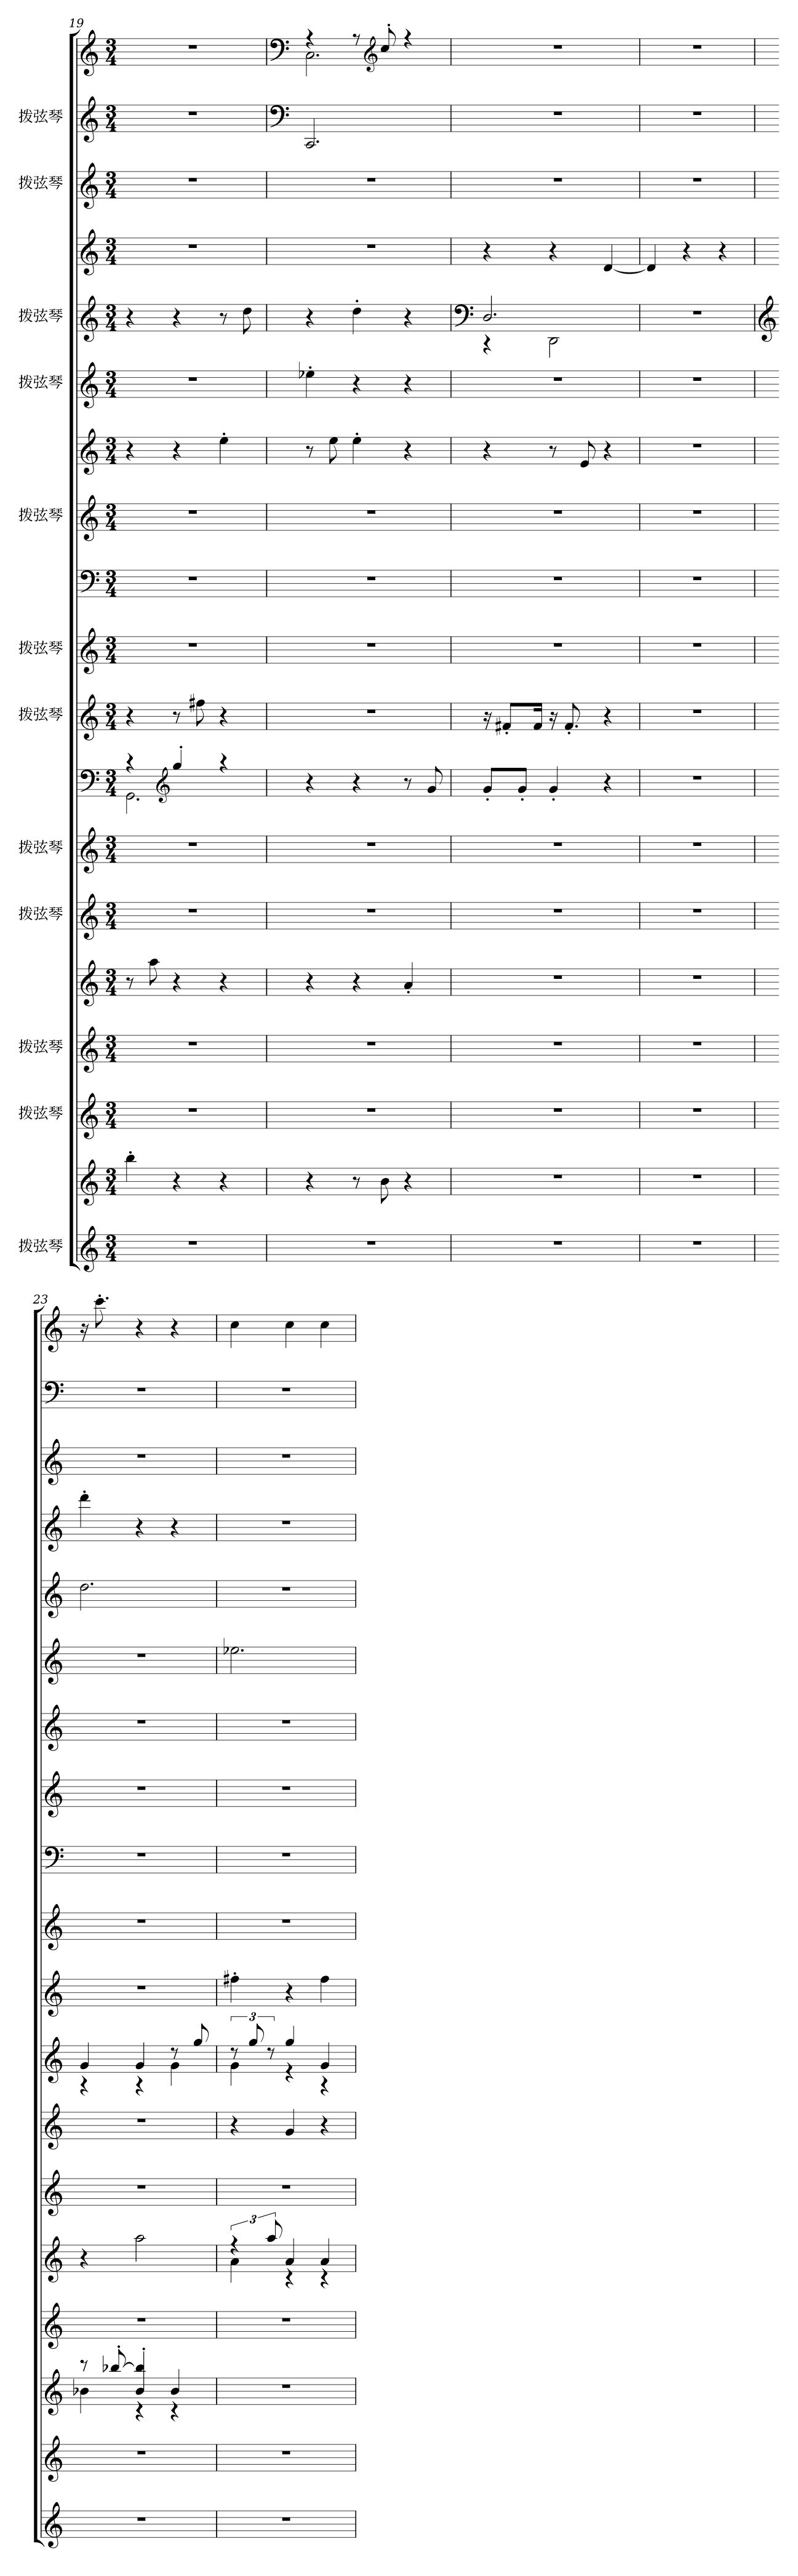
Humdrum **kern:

**kern	**kern	**kern	**kern	**kern	**kern	**kern	**kern	**kern	**kern	**kern	**kern	**kern	**kern	**kern	**kern	**kern	**kern	**kern
*part12	*part12	*part11	*part10	*part10	*part9	*part8	*part8	*part7	*part6	*part6	*part5	*part5	*part4	*part3	*part3	*part2	*part1	*part1
*staff19	*staff18	*staff17	*staff16	*staff15	*staff14	*staff13	*staff12	*staff11	*staff10	*staff9	*staff8	*staff7	*staff6	*staff5	*staff4	*staff3	*staff2	*staff1
*I"拨弦琴	*	*I"拨弦琴	*I"拨弦琴	*	*I"拨弦琴	*I"拨弦琴	*	*I"拨弦琴	*I"拨弦琴	*	*I"拨弦琴	*	*I"拨弦琴	*I"拨弦琴	*	*I"拨弦琴	*I"拨弦琴	*
*clefG2	*clefG2	*clefG2	*clefG2	*clefG2	*clefG2	*clefG2	*clefF4	*clefG2	*clefG2	*clefF4	*clefG2	*clefG2	*clefG2	*clefG2	*clefG2	*clefG2	*clefG2	*clefG2
*k[]	*k[]	*k[]	*k[]	*k[]	*k[]	*k[]	*k[]	*k[]	*k[]	*k[]	*k[]	*k[]	*k[]	*k[]	*k[]	*k[]	*k[]	*k[]
*M3/4	*M3/4	*M3/4	*M3/4	*M3/4	*M3/4	*M3/4	*M3/4	*M3/4	*M3/4	*M3/4	*M3/4	*M3/4	*M3/4	*M3/4	*M3/4	*M3/4	*M3/4	*M3/4
=19	=19	=19	=19	=19	=19	=19	=19	=19	=19	=19	=19	=19	=19	=19	=19	=19	=19	=19
*	*	*	*	*	*	*	*^	*	*	*	*	*	*	*	*	*	*	*
2.r	4bb'\	2.r	2.r	8r	2.r	2.r	4r	2.GG\	4r	2.r	2.r	2.r	4r	2.r	4r	2.r	2.r	2.r	2.r
.	.	.	.	8aa\	.	.	.	.	.	.	.	.	.	.	.	.	.	.	.
*	*	*	*	*	*	*	*clefG2	*	*	*	*	*	*	*	*	*	*	*	*
.	4r	.	.	4r	.	.	4gg'/	.	8r	.	.	.	4r	.	4r	.	.	.	.
.	.	.	.	.	.	.	.	.	8ff#X\	.	.	.	.	.	.	.	.	.	.
.	4r	.	.	4r	.	.	4r	.	4r	.	.	.	4ee'\	.	8r	.	.	.	.
.	.	.	.	.	.	.	.	.	.	.	.	.	.	.	8dd\	.	.	.	.
*	*	*	*	*	*	*	*v	*v	*	*	*	*	*	*	*	*	*	*	*
=20	=20	=20	=20	=20	=20	=20	=20	=20	=20	=20	=20	=20	=20	=20	=20	=20	=20	=20
*	*	*	*	*	*	*	*	*	*	*	*	*	*	*	*	*	*clefF4	*clefF4
*	*	*	*	*	*	*	*	*	*	*	*	*	*	*	*	*	*	*^
2.r	4r	2.r	2.r	4r	2.r	2.r	4r	2.r	2.r	2.r	2.r	8r	4ee-X'\	4r	2.r	2.r	2.CC/	4r	2.C\
.	.	.	.	.	.	.	.	.	.	.	.	8ee\	.	.	.	.	.	.	.
.	8r	.	.	4r	.	.	4r	.	.	.	.	4ee'\	4r	4dd'\	.	.	.	8r	.
*	*	*	*	*	*	*	*	*	*	*	*	*	*	*	*	*	*	*clefG2	*
.	8b\	.	.	.	.	.	.	.	.	.	.	.	.	.	.	.	.	8cc'/	.
.	4r	.	.	4a'/	.	.	8r	.	.	.	.	4r	4r	4r	.	.	.	4r	.
.	.	.	.	.	.	.	8g/	.	.	.	.	.	.	.	.	.	.	.	.
*	*	*	*	*	*	*	*	*	*	*	*	*	*	*	*	*	*	*v	*v
!!LO:PB:g=z
=21	=21	=21	=21	=21	=21	=21	=21	=21	=21	=21	=21	=21	=21	=21	=21	=21	=21	=21
*	*	*	*	*	*	*	*	*	*	*	*	*	*	*clefF4	*	*	*	*
*	*	*	*	*	*	*	*	*	*	*	*	*	*	*^	*	*	*	*
2.r	2.r	2.r	2.r	2.r	2.r	2.r	8g'/L	16r	2.r	2.r	2.r	4r	2.r	2.D/	4r	4r	2.r	2.r	2.r
.	.	.	.	.	.	.	.	8f#X'/L	.	.	.	.	.	.	.	.	.	.	.
.	.	.	.	.	.	.	8g'/J	.	.	.	.	.	.	.	.	.	.	.	.
.	.	.	.	.	.	.	.	16f#/Jk	.	.	.	.	.	.	.	.	.	.	.
.	.	.	.	.	.	.	4g'/	16r	.	.	.	8r	.	.	2DD\	4r	.	.	.
.	.	.	.	.	.	.	.	8.f#'/	.	.	.	.	.	.	.	.	.	.	.
.	.	.	.	.	.	.	.	.	.	.	.	8e/	.	.	.	.	.	.	.
.	.	.	.	.	.	.	4r	4r	.	.	.	4r	.	.	.	[4d/	.	.	.
*	*	*	*	*	*	*	*	*	*	*	*	*	*	*v	*v	*	*	*	*
=22	=22	=22	=22	=22	=22	=22	=22	=22	=22	=22	=22	=22	=22	=22	=22	=22	=22	=22
2.r	2.r	2.r	2.r	2.r	2.r	2.r	2.r	2.r	2.r	2.r	2.r	2.r	2.r	2.r	4d/]	2.r	2.r	2.r
.	.	.	.	.	.	.	.	.	.	.	.	.	.	.	4r	.	.	.
.	.	.	.	.	.	.	.	.	.	.	.	.	.	.	4r	.	.	.
=23	=23	=23	=23	=23	=23	=23	=23	=23	=23	=23	=23	=23	=23	=23	=23	=23	=23	=23
*	*	*	*	*	*	*	*	*	*	*	*	*	*	*clefG2	*	*	*	*
*	*	*^	*	*	*	*	*^	*	*	*	*	*	*	*	*	*	*	*
2.r	2.r	8r	4b-X\	2.r	4r	2.r	2.r	4g/	4r	2.r	2.r	2.r	2.r	2.r	2.r	2.dd\	4ddd'\	2.r	2.r	16r
.	.	.	.	.	.	.	.	.	.	.	.	.	.	.	.	.	.	.	.	8.ccc'\
.	.	[8bb-X'/	.	.	.	.	.	.	.	.	.	.	.	.	.	.	.	.	.	.
.	.	4b-/' 4bb-/]'	4r	.	2aa\	.	.	4g/	4r	.	.	.	.	.	.	.	4r	.	.	4r
.	.	4b-/	4r	.	.	.	.	8r	4g\	.	.	.	.	.	.	.	4r	.	.	4r
.	.	.	.	.	.	.	.	8gg/	.	.	.	.	.	.	.	.	.	.	.	.
*	*	*v	*v	*	*	*	*	*	*	*	*	*	*	*	*	*	*	*	*	*
=24	=24	=24	=24	=24	=24	=24	=24	=24	=24	=24	=24	=24	=24	=24	=24	=24	=24	=24	=24
*	*	*	*	*^	*	*	*	*	*	*	*	*	*	*	*	*	*	*	*
2.r	2.r	2.r	2.r	6r	4a\	2.r	4r	12r	4g\	4ff#X'\	2.r	2.r	2.r	2.r	2.ee-X\	2.r	2.r	2.r	2.r	4cc\
.	.	.	.	.	.	.	.	12gg/	.	.	.	.	.	.	.	.	.	.	.	.
.	.	.	.	12aa/	.	.	.	12r	.	.	.	.	.	.	.	.	.	.	.	.
.	.	.	.	4a/	4r	.	4g/	4gg/	4r	4r	.	.	.	.	.	.	.	.	.	4cc\
.	.	.	.	4a/	4r	.	4r	4g/	4r	4ff#\	.	.	.	.	.	.	.	.	.	4cc\
*	*	*	*	*v	*v	*	*	*v	*v	*	*	*	*	*	*	*	*	*	*	*
=	=	=	=	=	=	=	=	=	=	=	=	=	=	=	=	=	=	=
*-	*-	*-	*-	*-	*-	*-	*-	*-	*-	*-	*-	*-	*-	*-	*-	*-	*-	*-
